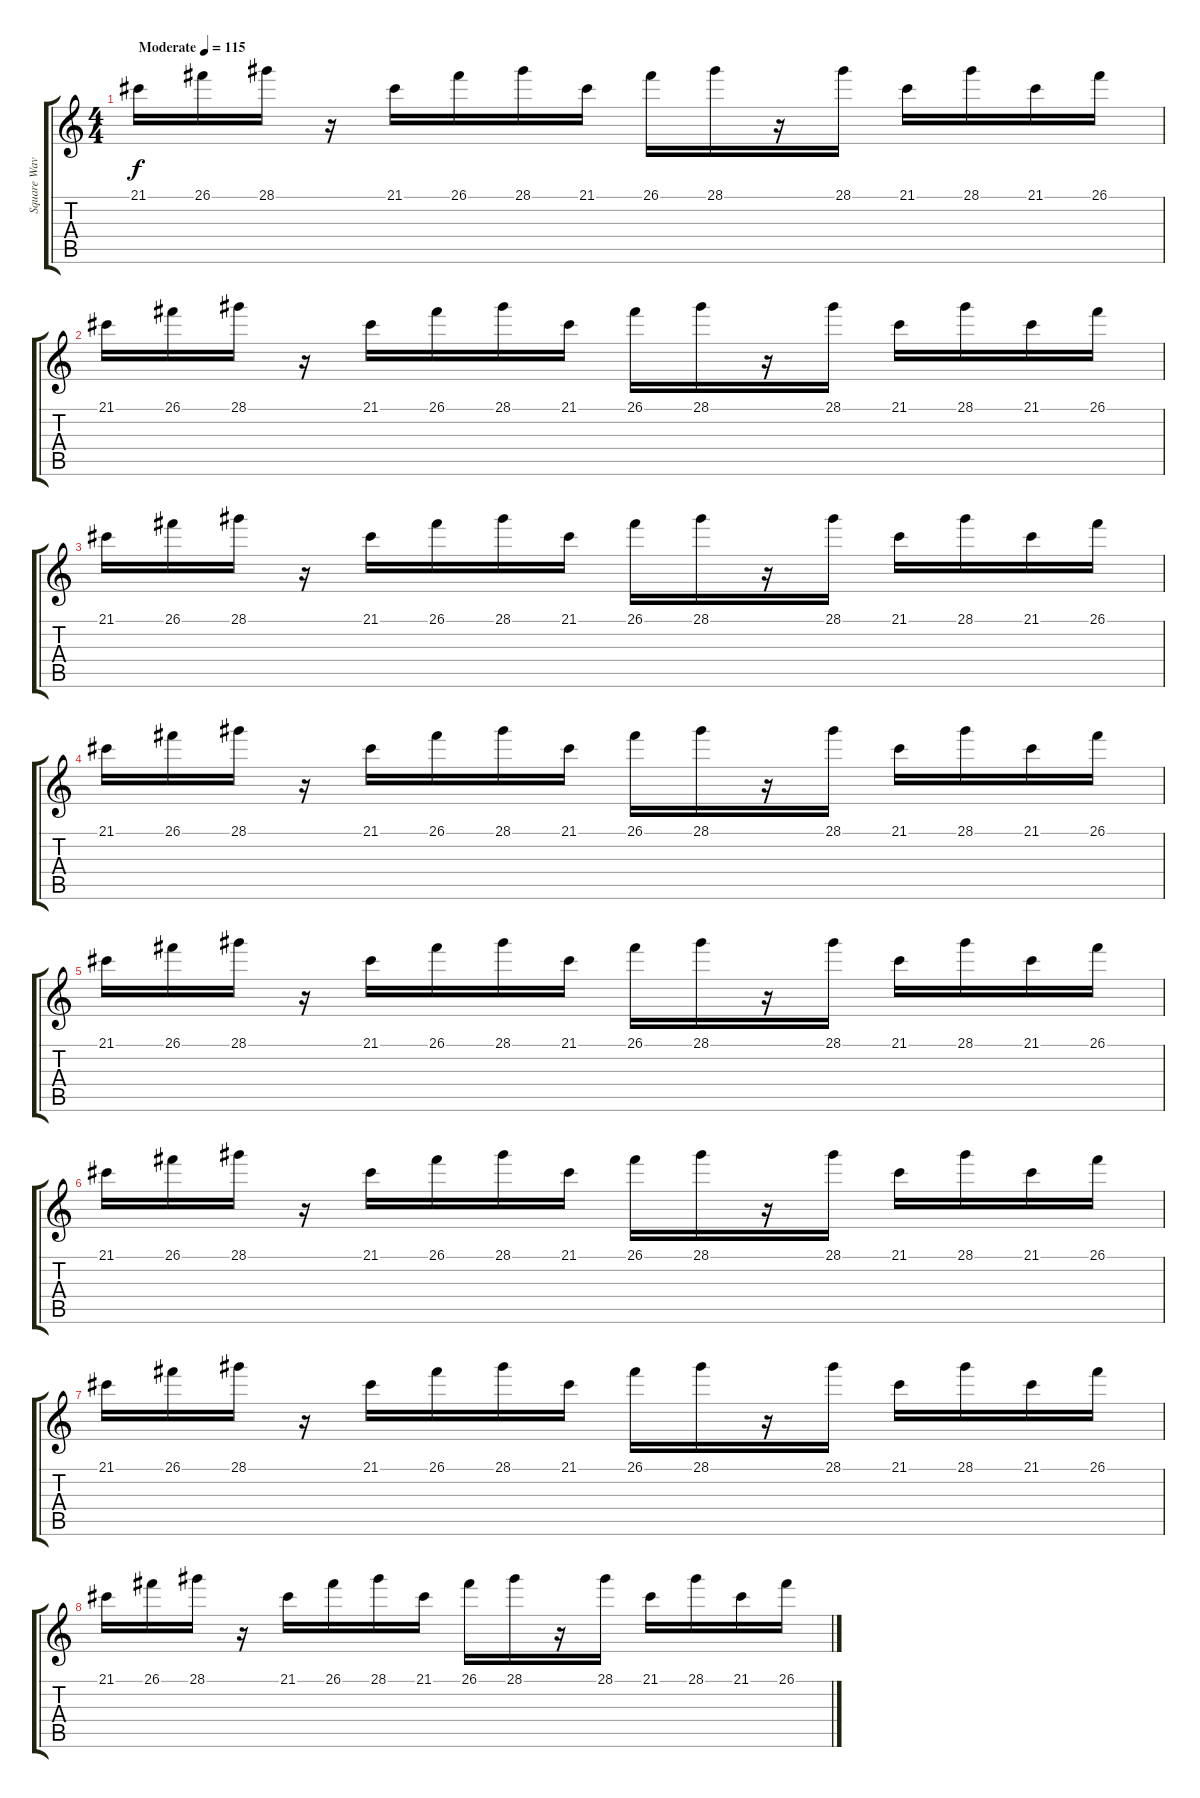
\track ("Square Wave" "Square Wav") {instrument lead1square}
\staff {score tabs}
\tuning (E4 B3 G3 D3 A2 E2) {hide}
\ts (4 4)
\tempo (115 "Moderate")
\clef g2
\ks c
21.1.16{dy f instrument lead1square} 26.1.16 28.1.16 r.16 21.1.16 26.1.16 28.1.16 21.1.16 26.1.16 28.1.16 r.16 28.1.16 21.1.16 28.1.16 21.1.16 26.1.16 |
21.1.16 26.1.16 28.1.16 r.16 21.1.16 26.1.16 28.1.16 21.1.16 26.1.16 28.1.16 r.16 28.1.16 21.1.16 28.1.16 21.1.16 26.1.16 |
21.1.16 26.1.16 28.1.16 r.16 21.1.16 26.1.16 28.1.16 21.1.16 26.1.16 28.1.16 r.16 28.1.16 21.1.16 28.1.16 21.1.16 26.1.16 |
21.1.16 26.1.16 28.1.16 r.16 21.1.16 26.1.16 28.1.16 21.1.16 26.1.16 28.1.16 r.16 28.1.16 21.1.16 28.1.16 21.1.16 26.1.16 |
21.1.16 26.1.16 28.1.16 r.16 21.1.16 26.1.16 28.1.16 21.1.16 26.1.16 28.1.16 r.16 28.1.16 21.1.16 28.1.16 21.1.16 26.1.16 |
21.1.16 26.1.16 28.1.16 r.16 21.1.16 26.1.16 28.1.16 21.1.16 26.1.16 28.1.16 r.16 28.1.16 21.1.16 28.1.16 21.1.16 26.1.16 |
21.1.16 26.1.16 28.1.16 r.16 21.1.16 26.1.16 28.1.16 21.1.16 26.1.16 28.1.16 r.16 28.1.16 21.1.16 28.1.16 21.1.16 26.1.16 |
21.1.16 26.1.16 28.1.16 r.16 21.1.16 26.1.16 28.1.16 21.1.16 26.1.16 28.1.16 r.16 28.1.16 21.1.16 28.1.16 21.1.16 26.1.16
